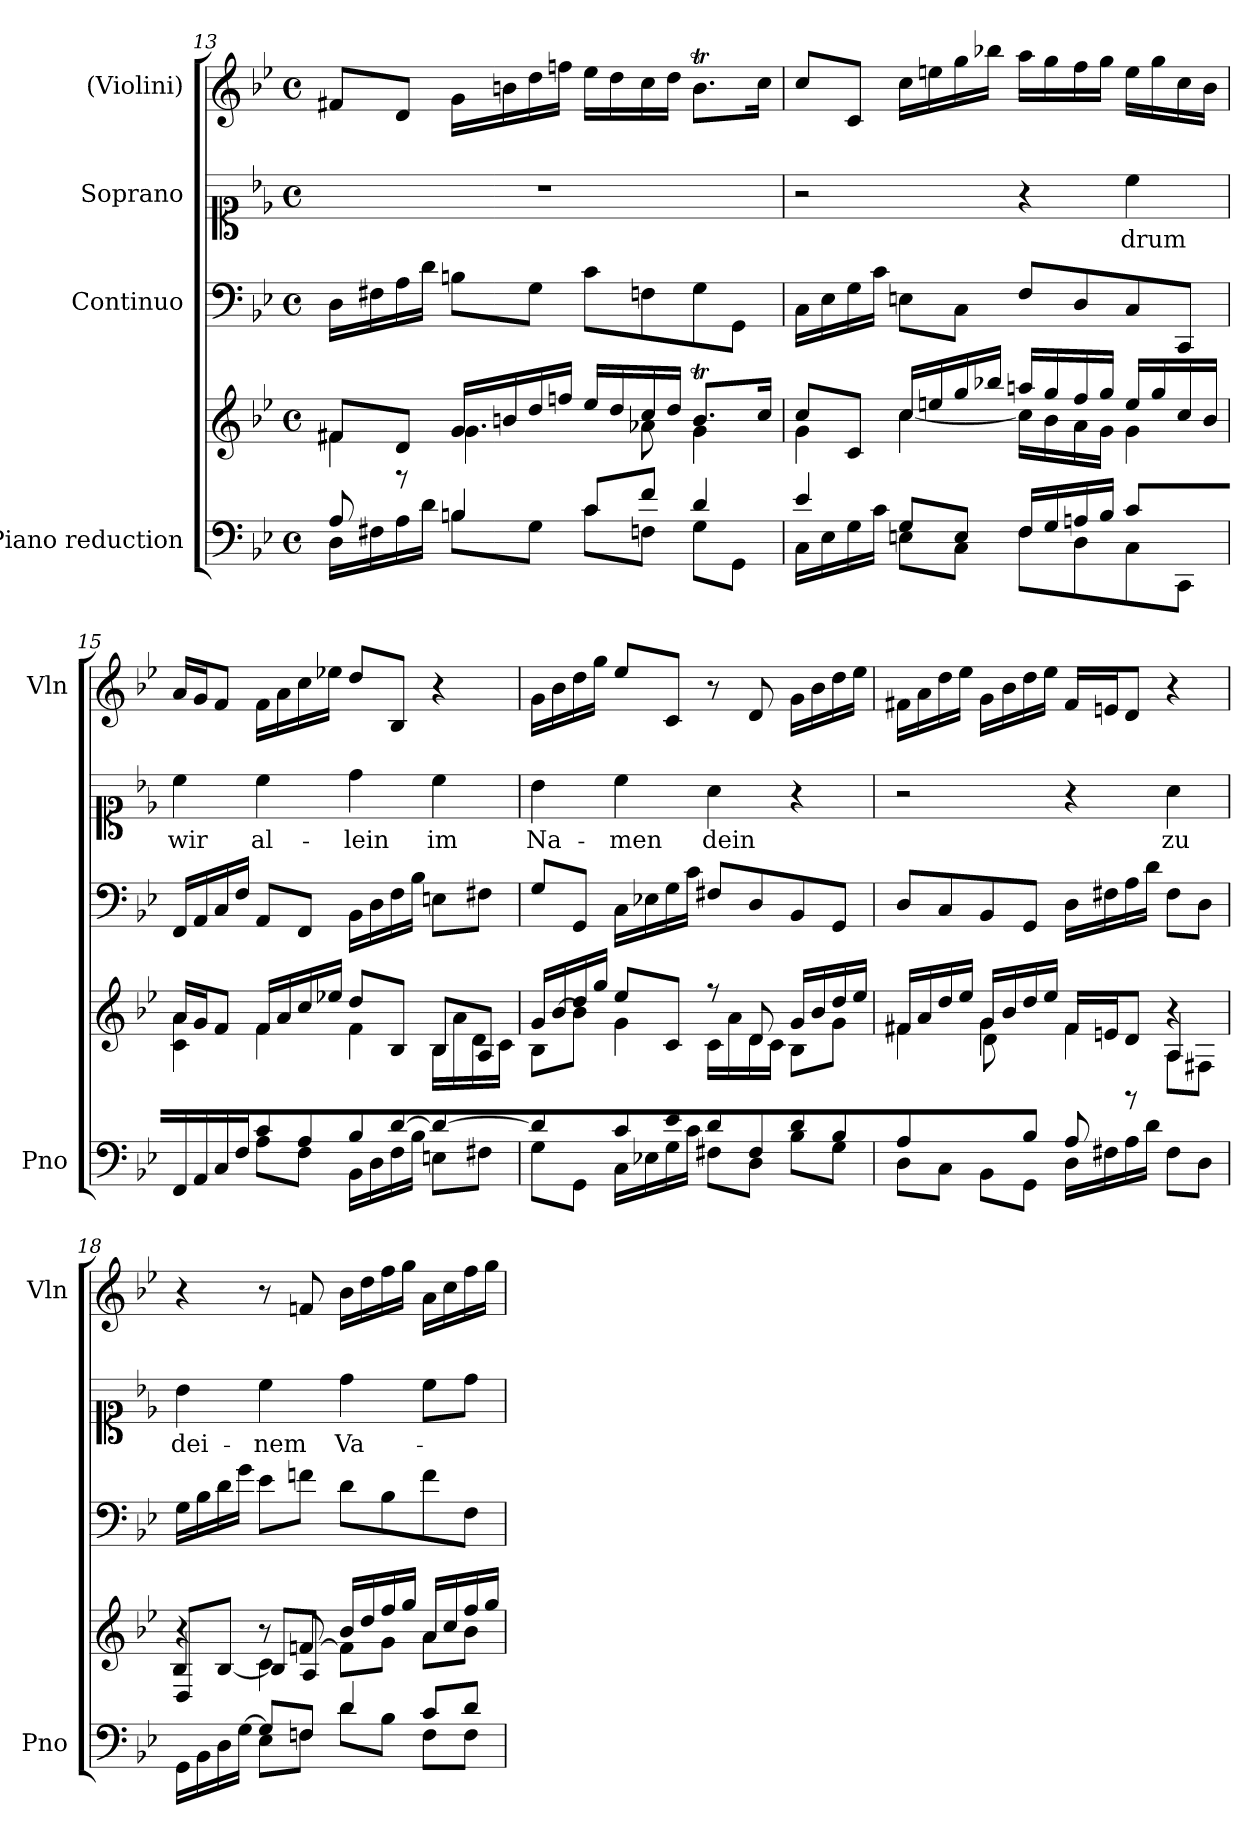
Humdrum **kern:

**kern	**kern	**kern	**kern	**text	**kern
*part4	*part4	*part3	*part2	*part2	*part1
*staff5	*staff4	*staff3	*staff2	*staff2	*staff1
*I"Piano reduction	*	*I"Continuo	*I"Soprano	*	*I"(Violini)
*I'Pno	*	*	*	*	*I'Vln
!!LO:PB:g=z
*clefF4	*clefG2	*clefF4	*clefC1	*	*clefG2
*k[b-e-]	*k[b-e-]	*k[b-e-]	*k[b-e-]	*	*k[b-e-]
*M4/4	*M4/4	*M4/4	*M4/4	*	*M4/4
*met(c)	*met(c)	*met(c)	*met(c)	*	*met(c)
=13	=13	=13	=13	=13	=13
*^	*^	*	*	*	*
8A/	16D\LL	8f#X/L	4f#\	16D\LL	1r	.	8f#X/L
.	16F#X\	.	.	16F#X\	.	.	.
8r	16A\	8d/J	.	16A\	.	.	8d/J
.	16d\JJ	.	.	16d\JJ	.	.	.
4Bn/	8B\L	16g/LL	4.g\	8Bn\L	.	.	16g\LL
.	.	16bn/	.	.	.	.	16bn\
.	8G\J	16dd/	.	8G\J	.	.	16dd\
.	.	16ffn/JJ	.	.	.	.	16ffn\JJ
8c/L	8c\L	16ee-/LL	.	8c\L	.	.	16ee-\LL
.	.	16dd/	.	.	.	.	16dd\
8f/J	8Fn\J	16cc/	8a-X\	8Fn\	.	.	16cc\
.	.	16dd/JJ	.	.	.	.	16dd\JJ
4d/	8G\L	8.bt/L	4g\	8G\	.	.	8.bt\L
.	8GG\J	.	.	8GG\J	.	.	.
.	.	16cc/Jk	.	.	.	.	16cc\Jk
=14	=14	=14	=14	=14	=14	=14	=14
*	*	*	*^	*	*	*	*
4e-/	16C\LL	8cc/L	4g\	2..ryy	16C\LL	2r	.	8cc/L
.	16E-\	.	.	.	16E-\	.	.	.
.	16G\	8c/J	.	.	16G\	.	.	8c/J
.	16c\JJ	.	.	.	16c\JJ	.	.	.
8G/L	8En\L	16cc/LL	[4cc\	.	8En\L	.	.	16cc\LL
.	.	16een/	.	.	.	.	.	16een\
8E/J	8C\J	16gg/	.	.	8C\J	.	.	16gg\
.	.	16bb-X/JJ	.	.	.	.	.	16bb-X\JJ
16F/LL	8F\L	16aan/LL	16cc\LL]	.	8F/L	4r	.	16aa\LL
16G/	.	16gg/	16b-\	.	.	.	.	16gg\
16An/	8D\	16ff/	16a\	.	8D/	.	.	16ff\
16B-/JJ	.	16gg/JJ	16g\JJ	.	.	.	.	16gg\JJ
!	!	!	!	!	!	!	!LO:LY:b	!
8c/L	8C\	16ee/LL	4g\	.	8C/	4cc\	drum	16ee\LL
.	.	16gg/	.	.	.	.	.	16gg\
8ryy	8CC\J	16cc/	.	8en\J	8CC/J	.	.	16cc\
.	.	16b-/JJ	.	.	.	.	.	16b-\JJ
*	*	*	*v	*v	*	*	*	*
=15	=15	=15	=15	=15	=15	=15	=15
!	!	!	!	!	!	!LO:LY:b	!
16FF/LL	4ryy	16a/LL	4c\ 4a\	16FF/LL	4cc\	wir	16a/LL
16AA/	.	16g/J	.	16AA/	.	.	16g/J
16C/	.	8f/J	.	16C/	.	.	8f/J
16F/JJ	.	.	.	16F/JJ	.	.	.
!	!	!	!	!	!	!LO:LY:b	!
8c/L	8A\L	16f/LL	4f\	8AA/L	4cc\	al-	16f\LL
.	.	16a/	.	.	.	.	16a\
8A/J	8F\J	16cc/	.	8FF/J	.	.	16cc\
.	.	16ee-X/JJ	.	.	.	.	16ee-X\JJ
!	!	!	!	!	!	!LO:LY:b	!
8B-/L	16BB-\LL	8dd/L	4f\	16BB-\LL	4dd\	-lein	8dd/L
.	16D\	.	.	16D\	.	.	.
[8d/J	16F\	8B-/J	.	16F\	.	.	8B-/J
.	16B-\JJ	.	.	16B-\JJ	.	.	.
!	!	!	!	!	!	!LO:LY:b	!
4d/_	8En\L	8B-/L	16B-\LL	8En\L	4cc\	im	4r
.	.	.	16a\	.	.	.	.
.	8F#X\J	8A/J	16d\	8F#X\J	.	.	.
.	.	.	16c\JJ	.	.	.	.
=16	=16	=16	=16	=16	=16	=16	=16
!	!	!	!	!	!	!LO:LY:b	!
4d/]	8G\L	16g/LL	8B-\L	8G/L	4b-\	Na-	16g\LL
.	.	[<16b-/	.	.	.	.	16b-\
.	8GG\J	16dd/	8b-\J]	8GG/J	.	.	16dd\
.	.	16gg/JJ	.	.	.	.	16gg\JJ
!	!	!	!	!	!	!LO:LY:b	!
8c/L	16C\LL	8ee-/L	4g\	16C\LL	4cc\	-men	8ee-/L
.	16E-X\	.	.	16E-X\	.	.	.
8e-/J	16G\	8c/J	.	16G\	.	.	8c/J
.	16c\JJ	.	.	16c\JJ	.	.	.
!	!	!	!	!	!	!LO:LY:b	!
8d/L	8F#X\L	8r	16c\LL	8F#X/L	4a\	dein	8r
.	.	.	16a\	.	.	.	.
8F#/J	8D\J	8d/	16d\	8D/	.	.	8d/
.	.	.	16c\JJ	.	.	.	.
8d/L	8B-\L	16g/LL	8B-\L	8BB-/	4r	.	16g\LL
.	.	16b-/	.	.	.	.	16b-\
8B-/J	8G\J	16dd/	8g\J	8GG/J	.	.	16dd\
.	.	16ee-/JJ	.	.	.	.	16ee-\JJ
!!LO:LB:g=z
=17	=17	=17	=17	=17	=17	=17	=17
*	*	*	*^	*	*	*	*
4A/	8D\L	16f#X/LL	4f#\	4ryy	8D/L	2r	.	16f#X\LL
.	.	16a/	.	.	.	.	.	16a\
.	8C\J	16dd/	.	.	8C/	.	.	16dd\
.	.	16ee-/JJ	.	.	.	.	.	16ee-\JJ
8ryy	8BB-\L	16g/LL	4g\	8d\L	8BB-/	.	.	16g\LL
.	.	16b-/	.	.	.	.	.	16b-\
8B-/J	8GG\J	16dd/	.	4.ryy	8GG/J	.	.	16dd\
.	.	16ee-/JJ	.	.	.	.	.	16ee-\JJ
8A/	16D\LL	16f#/LL	4f#\	.	16D\LL	4r	.	16f#/LL
.	16F#X\	16en/J	.	.	16F#X\	.	.	16en/J
8r	16A\	8d/J	.	.	16A\	.	.	8d/J
.	16d\JJ	.	.	.	16d\JJ	.	.	.
!	!	!	!	!	!	!	!LO:LY:b	!
4ryy	8F#\L	4r	8A\L	4A/	8F#\L	4a\	zu	4r
.	8D\J	.	8F#X\J	.	8D\J	.	.	.
=18	=18	=18	=18	=18	=18	=18	=18	=18
*	*	*	*	*^	*	*	*	*
!	!	!	!	!	!	!	!	!LO:LY:b	!
4ryy	16GG\LL	4r	8D/L	4ryy	4B-/	16G\LL	4b-\	dei-	4r
.	16BB-\	.	.	.	.	16B-\	.	.	.
.	16D\	.	[<8B-/J	.	.	16d\	.	.	.
.	[>16G\JJ	.	.	.	.	16g\JJ	.	.	.
!	!	!	!	!	!	!	!	!LO:LY:b	!
8G/L]	8E-\L	8r	4c\	8B-/L]	2.ryy	8e-\L	4cc\	-nem	8r
8F/J	8Fn\J	[<8fn/	.	8A/J	.	8fn\J	.	.	8fn/
!	!	!	!	!	!	!	!	!LO:LY:b	!
4d/	8d\L	16b-/LL	8f\L]	2ryy	.	8d\L	4dd\	Va-	16b-\LL
.	.	16dd/	.	.	.	.	.	.	16dd\
.	8B-\J	16ff/	8g\J	.	.	8B-\	.	.	16ff\
.	.	16gg/JJ	.	.	.	.	.	.	16gg\JJ
8c/L	8F\L	16a/LL	8a\L	.	.	8f\	8cc\L	.	16a\LL
.	.	16cc/	.	.	.	.	.	.	16cc\
8d/J	8F\J	16ff/	8b-\J	.	.	8F\J	8dd\J	.	16ff\
.	.	16gg/JJ	.	.	.	.	.	.	16gg\JJ
*v	*v	*	*	*	*	*	*	*	*
*	*v	*v	*v	*v	*	*	*	*
=	=	=	=	=	=
*-	*-	*-	*-	*-	*-
